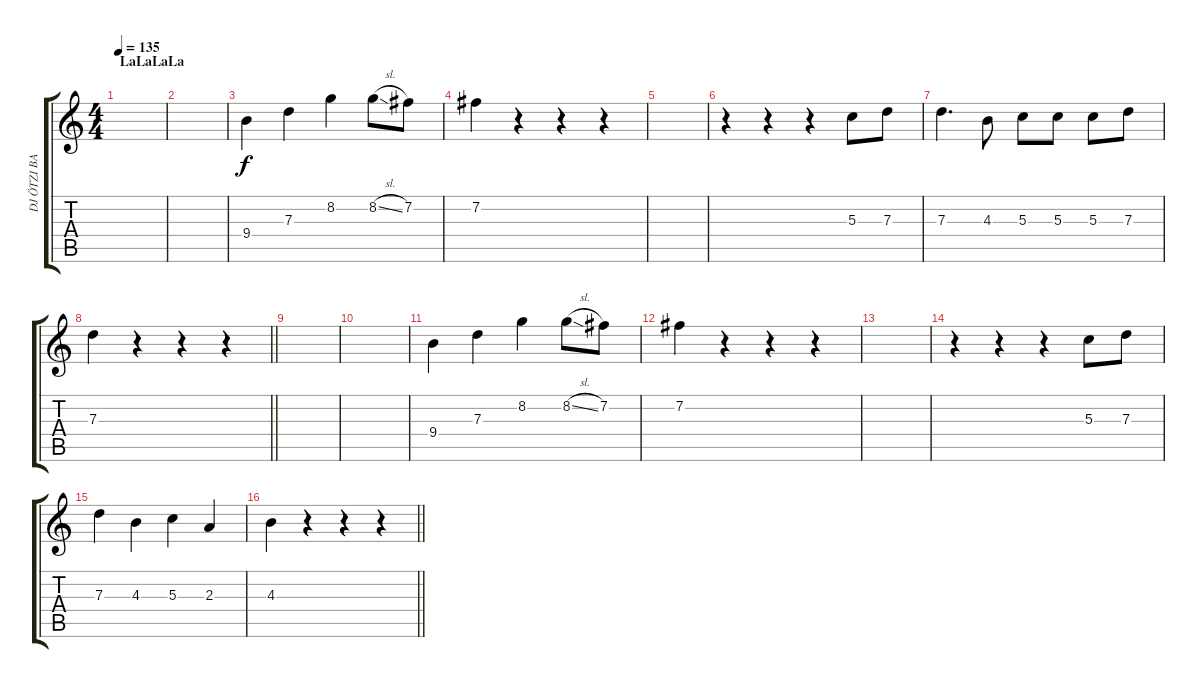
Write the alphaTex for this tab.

\track ("DJ ÖTZI BACKROUND" "DJ ÖTZI BA") {instrument acousticguitarsteel}
\staff {score tabs}
\tuning (E4 B3 G3 D3 A2 E2) {hide}
\ts (4 4)
\section ("" "LaLaLaLa")
\tempo 135
\clef g2
\ks c
|
|
9.4.4 7.3.4 8.2.4 8.2{sl}.8 7.2.8 |
7.2.4 r.4 r.4 r.4 |
|
r.4 r.4 r.4 5.3.8 7.3.8 |
7.3.4{d} 4.3.8 5.3.8 5.3.8 5.3.8 7.3.8 |
\barLineRight lightlight
7.3.4 r.4 r.4 r.4 |
|
|
9.4.4 7.3.4 8.2.4 8.2{sl}.8 7.2.8 |
7.2.4 r.4 r.4 r.4 |
|
r.4 r.4 r.4 5.3.8 7.3.8 |
7.3.4 4.3.4 5.3.4 2.3.4 |
\barLineRight lightlight
4.3.4 r.4 r.4 r.4
